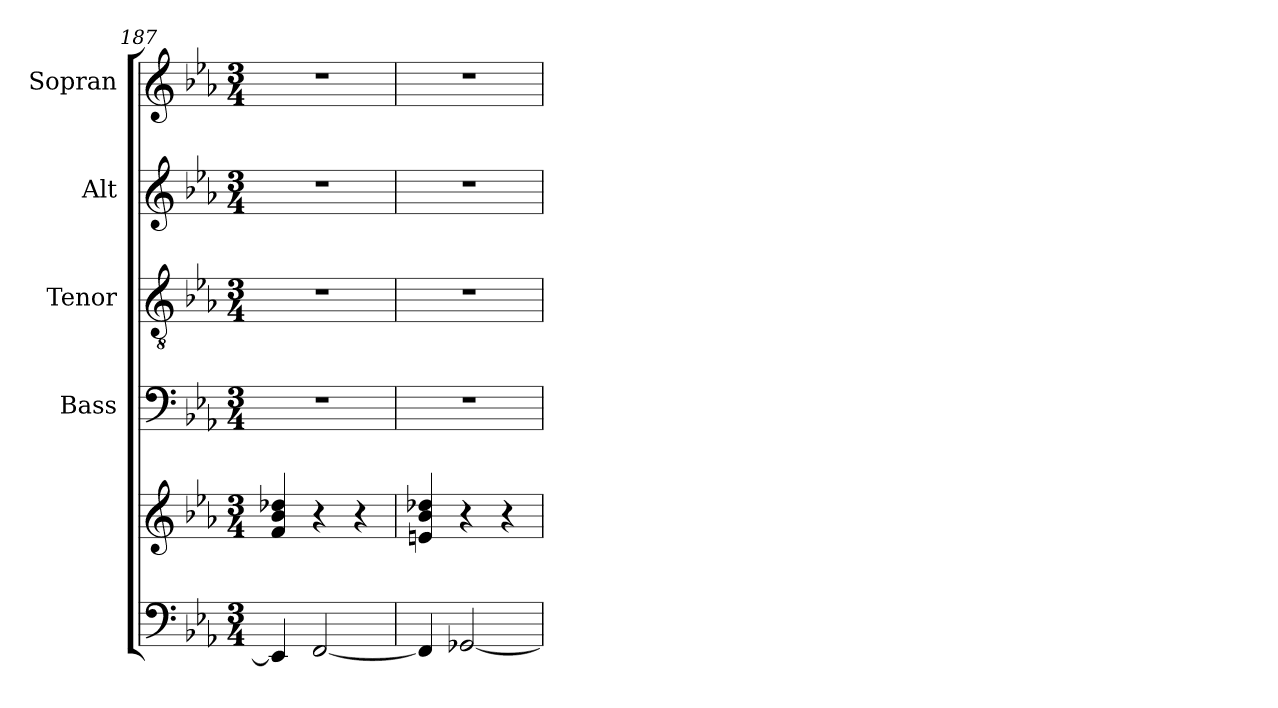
**kern	**kern	**kern	**kern	**kern	**kern
*part5	*part5	*part4	*part3	*part2	*part1
*staff6	*staff5	*staff4	*staff3	*staff2	*staff1
*	*	*I"Bass	*I"Tenor	*I"Alt	*I"Sopran
*	*	*I'B.	*I'T.	*I'A.	*I'S.
*clefF4	*clefG2	*clefF4	*clefGv2	*clefG2	*clefG2
*k[b-e-a-]	*k[b-e-a-]	*k[b-e-a-]	*k[b-e-a-]	*k[b-e-a-]	*k[b-e-a-]
*E-:	*E-:	*E-:	*E-:	*E-:	*E-:
*M3/4	*M3/4	*M3/4	*M3/4	*M3/4	*M3/4
=187	=187	=187	=187	=187	=187
4EE/]	4f/ 4b-/ 4dd-X/	2.r	2.r	2.r	2.r
[2FF/	4r	.	.	.	.
.	4r	.	.	.	.
=188	=188	=188	=188	=188	=188
4FF/]	4en/ 4b-/ 4dd-X/	2.r	2.r	2.r	2.r
[2GG-X/	4r	.	.	.	.
.	4r	.	.	.	.
=	=	=	=	=	=
*-	*-	*-	*-	*-	*-
